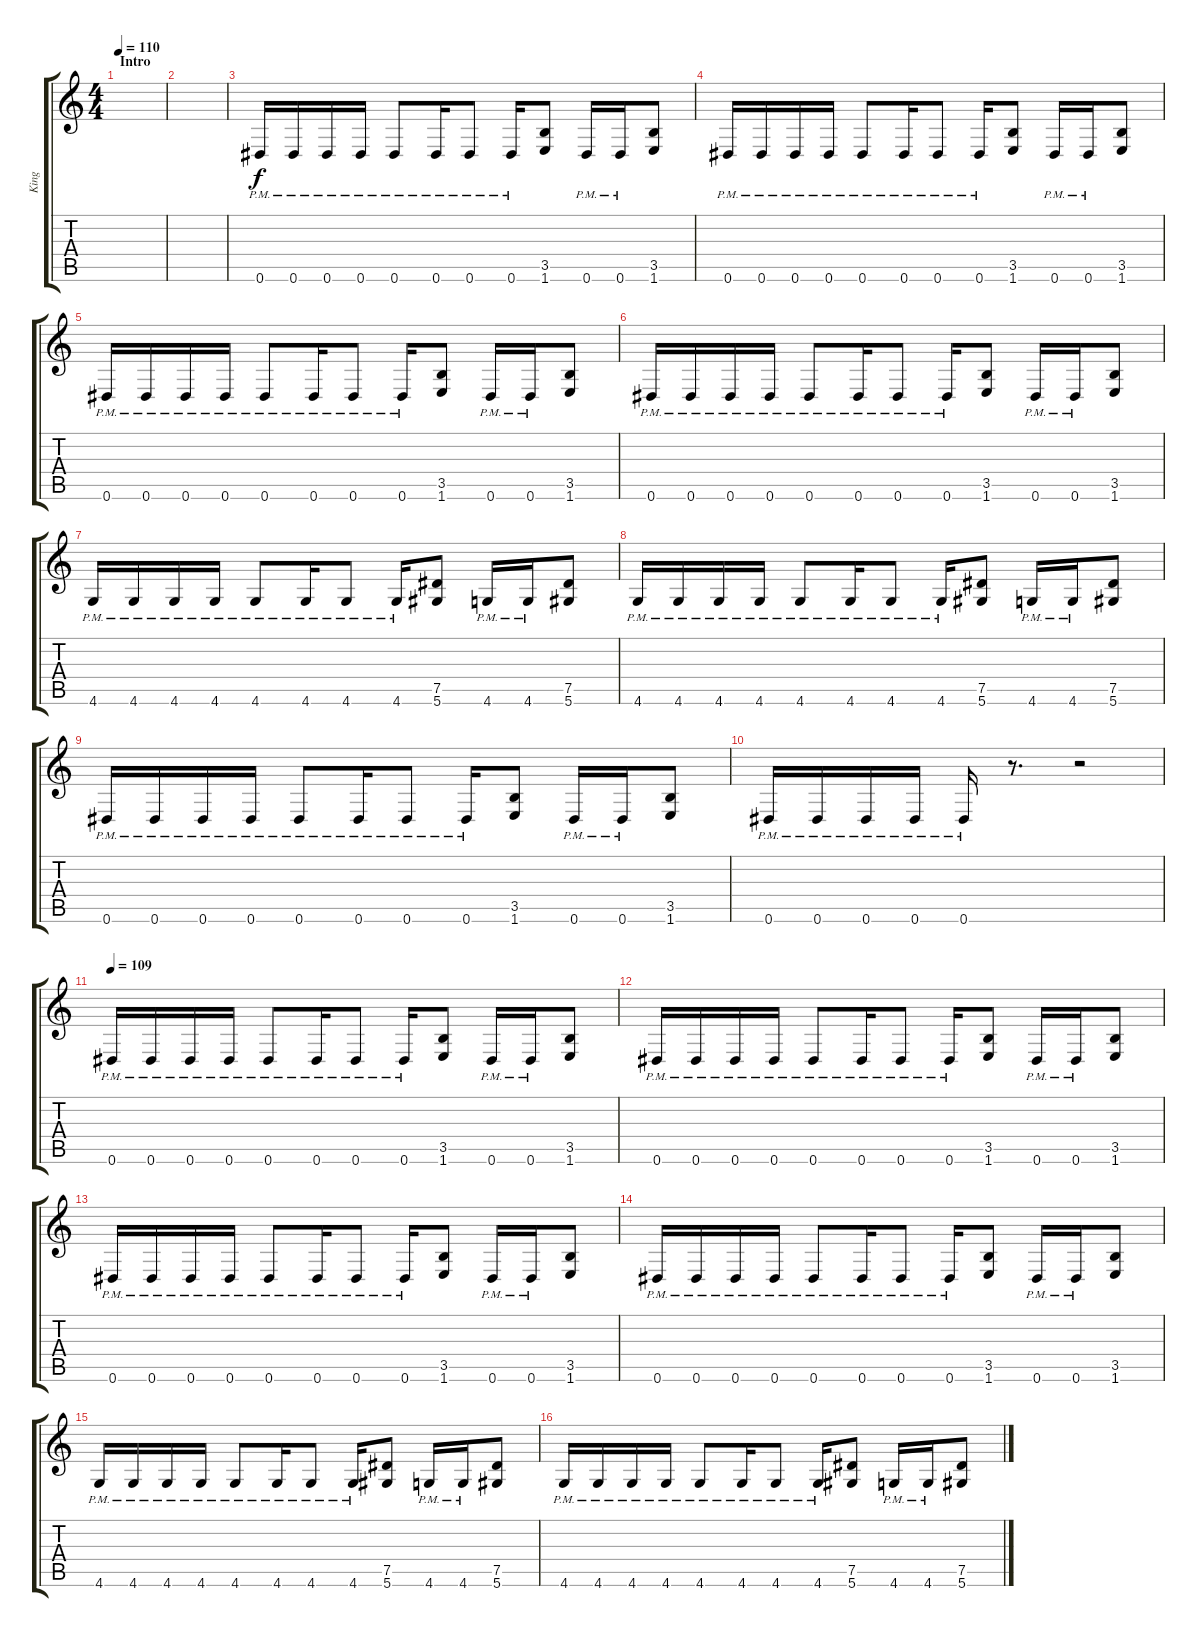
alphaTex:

\track ("King" "King") {instrument distortionguitar}
\staff {score tabs}
\tuning (Eb4 Bb3 Gb3 Db3 Ab2 Eb2) {hide}
\ts (4 4)
\section ("" "Intro")
\tempo 110
\clef g2
\ks c
|
|
0.6{pm}.16 0.6{pm}.16 0.6{pm}.16 0.6{pm}.16 0.6{pm}.8 0.6{pm}.16 0.6{pm}.8 0.6{pm}.16 (3.5 1.6).8 0.6{pm}.16 0.6{pm}.16 (3.5 1.6).8 |
0.6{pm}.16 0.6{pm}.16 0.6{pm}.16 0.6{pm}.16 0.6{pm}.8 0.6{pm}.16 0.6{pm}.8 0.6{pm}.16 (3.5 1.6).8 0.6{pm}.16 0.6{pm}.16 (3.5 1.6).8 |
0.6{pm}.16 0.6{pm}.16 0.6{pm}.16 0.6{pm}.16 0.6{pm}.8 0.6{pm}.16 0.6{pm}.8 0.6{pm}.16 (3.5 1.6).8 0.6{pm}.16 0.6{pm}.16 (3.5 1.6).8 |
0.6{pm}.16 0.6{pm}.16 0.6{pm}.16 0.6{pm}.16 0.6{pm}.8 0.6{pm}.16 0.6{pm}.8 0.6{pm}.16 (3.5 1.6).8 0.6{pm}.16 0.6{pm}.16 (3.5 1.6).8 |
4.6{pm}.16 4.6{pm}.16 4.6{pm}.16 4.6{pm}.16 4.6{pm}.8 4.6{pm}.16 4.6{pm}.8 4.6{pm}.16 (7.5 5.6).8 4.6{pm}.16 4.6{pm}.16 (7.5 5.6).8 |
4.6{pm}.16 4.6{pm}.16 4.6{pm}.16 4.6{pm}.16 4.6{pm}.8 4.6{pm}.16 4.6{pm}.8 4.6{pm}.16 (7.5 5.6).8 4.6{pm}.16 4.6{pm}.16 (7.5 5.6).8 |
0.6{pm}.16 0.6{pm}.16 0.6{pm}.16 0.6{pm}.16 0.6{pm}.8 0.6{pm}.16 0.6{pm}.8 0.6{pm}.16 (3.5 1.6).8 0.6{pm}.16 0.6{pm}.16 (3.5 1.6).8 |
0.6{pm}.16 0.6{pm}.16 0.6{pm}.16 0.6{pm}.16 0.6{pm}.16 r.8{d} r.2 |
\tempo 109
0.6{pm}.16 0.6{pm}.16 0.6{pm}.16 0.6{pm}.16 0.6{pm}.8 0.6{pm}.16 0.6{pm}.8 0.6{pm}.16 (3.5 1.6).8 0.6{pm}.16 0.6{pm}.16 (3.5 1.6).8 |
0.6{pm}.16 0.6{pm}.16 0.6{pm}.16 0.6{pm}.16 0.6{pm}.8 0.6{pm}.16 0.6{pm}.8 0.6{pm}.16 (3.5 1.6).8 0.6{pm}.16 0.6{pm}.16 (3.5 1.6).8 |
0.6{pm}.16 0.6{pm}.16 0.6{pm}.16 0.6{pm}.16 0.6{pm}.8 0.6{pm}.16 0.6{pm}.8 0.6{pm}.16 (3.5 1.6).8 0.6{pm}.16 0.6{pm}.16 (3.5 1.6).8 |
0.6{pm}.16 0.6{pm}.16 0.6{pm}.16 0.6{pm}.16 0.6{pm}.8 0.6{pm}.16 0.6{pm}.8 0.6{pm}.16 (3.5 1.6).8 0.6{pm}.16 0.6{pm}.16 (3.5 1.6).8 |
4.6{pm}.16 4.6{pm}.16 4.6{pm}.16 4.6{pm}.16 4.6{pm}.8 4.6{pm}.16 4.6{pm}.8 4.6{pm}.16 (7.5 5.6).8 4.6{pm}.16 4.6{pm}.16 (7.5 5.6).8 |
4.6{pm}.16 4.6{pm}.16 4.6{pm}.16 4.6{pm}.16 4.6{pm}.8 4.6{pm}.16 4.6{pm}.8 4.6{pm}.16 (7.5 5.6).8 4.6{pm}.16 4.6{pm}.16 (7.5 5.6).8
